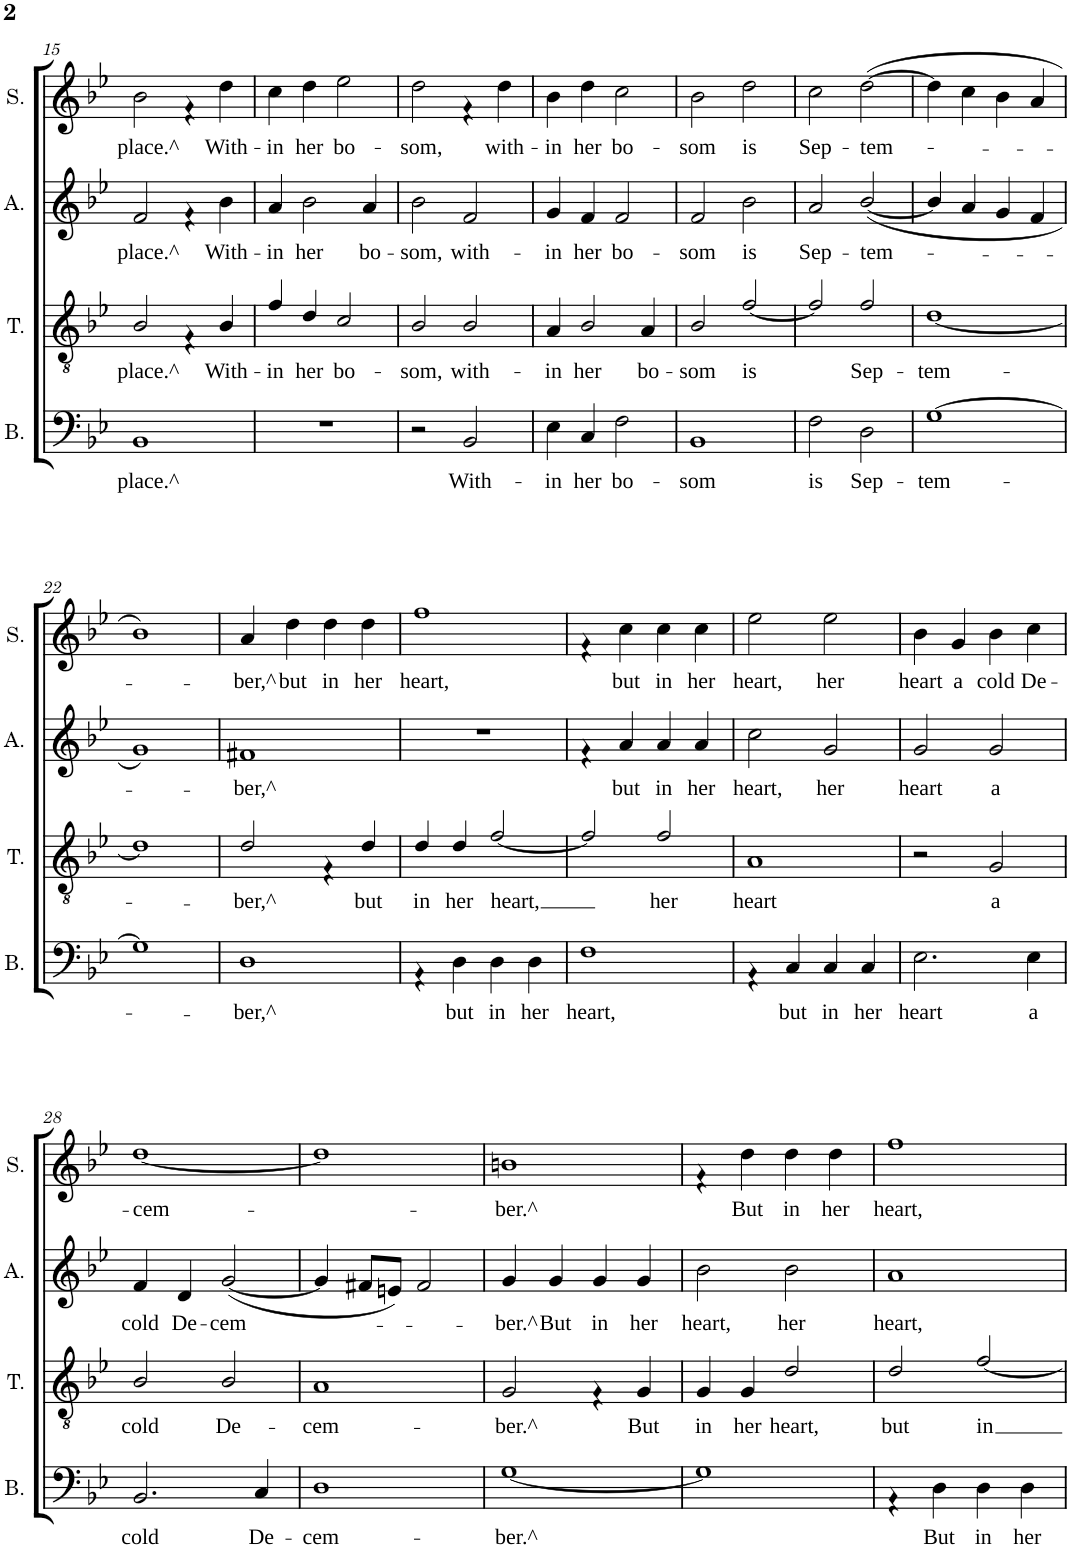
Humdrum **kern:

**kern	**text	**kern	**text	**kern	**text	**kern	**text
*part4	*part4	*part3	*part3	*part2	*part2	*part1	*part1
*staff4	*staff4	*staff3	*staff3	*staff2	*staff2	*staff1	*staff1
*I"Bass	*	*I"Tenor	*	*I"Alto	*	*I"Soprano	*
*I'B.	*	*I'T.	*	*I'A.	*	*I'S.	*
!!LO:PB:g=z
*clefF4	*	*clefGv2	*	*clefG2	*	*clefG2	*
*k[b-e-]	*	*k[b-e-]	*	*k[b-e-]	*	*k[b-e-]	*
*M2/2	*	*M2/2	*	*M2/2	*	*M2/2	*
=15	=15	=15	=15	=15	=15	=15	=15
!	!LO:LY:b	!	!LO:LY:b	!	!LO:LY:b	!	!LO:LY:b
1BB-	place.^	2B-/	place.^	2f/	place.^	2b-\	place.^
.	.	4rF	.	4rf	.	4rf	.
!	!	!	!LO:LY:b	!	!LO:LY:b	!	!LO:LY:b
.	.	4B-/	With-	4b-\	With-	4dd\	With-
=16	=16	=16	=16	=16	=16	=16	=16
!	!	!	!LO:LY:b	!	!LO:LY:b	!	!LO:LY:b
1r	.	4f/	-in	4a/	-in	4cc\	-in
!	!	!	!LO:LY:b	!	!LO:LY:b	!	!LO:LY:b
.	.	4d/	her	2b-\	her	4dd\	her
!	!	!	!LO:LY:b	!	!	!	!LO:LY:b
.	.	2c/	bo-	.	.	2ee-\	bo-
!	!	!	!	!	!LO:LY:b	!	!
.	.	.	.	4a/	bo-	.	.
=17	=17	=17	=17	=17	=17	=17	=17
!	!	!	!LO:LY:b	!	!LO:LY:b	!	!LO:LY:b
2r	.	2B-/	-som,	2b-\	-som,	2dd\	-som,
!	!LO:LY:b	!	!LO:LY:b	!	!LO:LY:b	!	!
2BB-/	With-	2B-/	with-	2f/	with-	4rf	.
!	!	!	!	!	!	!	!LO:LY:b
.	.	.	.	.	.	4dd\	with-
=18	=18	=18	=18	=18	=18	=18	=18
!	!LO:LY:b	!	!LO:LY:b	!	!LO:LY:b	!	!LO:LY:b
4E-\	-in	4A/	-in	4g/	-in	4b-\	-in
!	!LO:LY:b	!	!LO:LY:b	!	!LO:LY:b	!	!LO:LY:b
4C/	her	2B-/	her	4f/	her	4dd\	her
!	!LO:LY:b	!	!	!	!LO:LY:b	!	!LO:LY:b
2F\	bo-	.	.	2f/	bo-	2cc\	bo-
!	!	!	!LO:LY:b	!	!	!	!
.	.	4A/	bo-	.	.	.	.
=19	=19	=19	=19	=19	=19	=19	=19
!	!LO:LY:b	!	!LO:LY:b	!	!LO:LY:b	!	!LO:LY:b
1BB-	-som	2B-/	-som	2f/	-som	2b-\	-som
!	!	!	!LO:LY:b	!	!LO:LY:b	!	!LO:LY:b
.	.	[<2f/	is	2b-\	is	2dd\	is
=20	=20	=20	=20	=20	=20	=20	=20
!	!LO:LY:b	!	!	!	!LO:LY:b	!	!LO:LY:b
2F\	is	2f/]	.	2a/	Sep-	2cc\	Sep-
!	!LO:LY:b	!	!LO:LY:b	!	!LO:LY:b	!	!LO:LY:b
2D\	Sep-	2f/	Sep-	(<[<2b-/	-tem-	(>[>2dd\	-tem-
=21	=21	=21	=21	=21	=21	=21	=21
!	!LO:LY:b	!	!LO:LY:b	!	!	!	!
[>1G	-tem-	[<1d	-tem-	4b-/]	.	4dd\]	.
.	.	.	.	4a/	.	4cc\	.
.	.	.	.	4g/	.	4b-\	.
.	.	.	.	4f/	.	4a/	.
!!LO:LB:g=z
=22	=22	=22	=22	=22	=22	=22	=22
1G]	.	1d]	.	1g)	.	1b-)	.
=23	=23	=23	=23	=23	=23	=23	=23
!	!LO:LY:b	!	!LO:LY:b	!	!LO:LY:b	!	!LO:LY:b
1D	-ber,^	2d/	-ber,^	1f#X	-ber,^	4a/	-ber,^
!	!	!	!	!	!	!	!LO:LY:b
.	.	.	.	.	.	4dd\	but
!	!	!	!	!	!	!	!LO:LY:b
.	.	4rF	.	.	.	4dd\	in
!	!	!	!LO:LY:b	!	!	!	!LO:LY:b
.	.	4d/	but	.	.	4dd\	her
=24	=24	=24	=24	=24	=24	=24	=24
!	!	!	!LO:LY:b	!	!	!	!LO:LY:b
4rAA	.	4d/	in	1r	.	1ff	heart,
!	!LO:LY:b	!	!LO:LY:b	!	!	!	!
4D\	but	4d/	her	.	.	.	.
!	!LO:LY:b	!	!LO:LY:b	!	!	!	!
4D\	in	[<2f/	heart,	.	.	.	.
!	!LO:LY:b	!	!	!	!	!	!
4D\	her	.	.	.	.	.	.
=25	=25	=25	=25	=25	=25	=25	=25
!	!LO:LY:b	!	!	!	!	!	!
1F	heart,	2f/]	.	4rf	.	4rf	.
!	!	!	!	!	!LO:LY:b	!	!LO:LY:b
.	.	.	.	4a/	but	4cc\	but
!	!	!	!LO:LY:b	!	!LO:LY:b	!	!LO:LY:b
.	.	2f/	her	4a/	in	4cc\	in
!	!	!	!	!	!LO:LY:b	!	!LO:LY:b
.	.	.	.	4a/	her	4cc\	her
=26	=26	=26	=26	=26	=26	=26	=26
!	!	!	!LO:LY:b	!	!LO:LY:b	!	!LO:LY:b
4rAA	.	1A	heart	2cc\	heart,	2ee-\	heart,
!	!LO:LY:b	!	!	!	!	!	!
4C/	but	.	.	.	.	.	.
!	!LO:LY:b	!	!	!	!LO:LY:b	!	!LO:LY:b
4C/	in	.	.	2g/	her	2ee-\	her
!	!LO:LY:b	!	!	!	!	!	!
4C/	her	.	.	.	.	.	.
=27	=27	=27	=27	=27	=27	=27	=27
!	!LO:LY:b	!	!	!	!LO:LY:b	!	!LO:LY:b
2.E-\	heart	2r	.	2g/	heart	4b-\	heart
!	!	!	!	!	!	!	!LO:LY:b
.	.	.	.	.	.	4g/	a
!	!	!	!LO:LY:b	!	!LO:LY:b	!	!LO:LY:b
.	.	2G/	a	2g/	a	4b-\	cold
!	!LO:LY:b	!	!	!	!	!	!LO:LY:b
4E-\	a	.	.	.	.	4cc\	De-
!!LO:LB:g=z
=28	=28	=28	=28	=28	=28	=28	=28
!	!LO:LY:b	!	!LO:LY:b	!	!LO:LY:b	!	!LO:LY:b
2.BB-/	cold	2B-/	cold	4f/	cold	[<1dd	-cem-
!	!	!	!	!	!LO:LY:b	!	!
.	.	.	.	4d/	De-	.	.
!	!	!	!LO:LY:b	!	!LO:LY:b	!	!
.	.	2B-/	De-	(<[<2g/	-cem	.	.
!	!LO:LY:b	!	!	!	!	!	!
4C/	De-	.	.	.	.	.	.
=29	=29	=29	=29	=29	=29	=29	=29
!	!LO:LY:b	!	!LO:LY:b	!	!	!	!
1D	-cem-	1A	-cem-	4g/]	.	1dd]	.
.	.	.	.	8f#X/L	.	.	.
.	.	.	.	8en/J)	.	.	.
.	.	.	.	2f#/	.	.	.
=30	=30	=30	=30	=30	=30	=30	=30
!	!LO:LY:b	!	!LO:LY:b	!	!LO:LY:b	!	!LO:LY:b
[<1G	-ber.^	2G/	-ber.^	4g/	-ber.^	1bn	-ber.^
!	!	!	!	!	!LO:LY:b	!	!
.	.	.	.	4g/	But	.	.
!	!	!	!	!	!LO:LY:b	!	!
.	.	4rF	.	4g/	in	.	.
!	!	!	!LO:LY:b	!	!LO:LY:b	!	!
.	.	4G/	But	4g/	her	.	.
=31	=31	=31	=31	=31	=31	=31	=31
!	!	!	!LO:LY:b	!	!LO:LY:b	!	!
1G]	.	4G/	in	2b-\	heart,	4rf	.
!	!	!	!LO:LY:b	!	!	!	!LO:LY:b
.	.	4G/	her	.	.	4dd\	But
!	!	!	!LO:LY:b	!	!LO:LY:b	!	!LO:LY:b
.	.	2d/	heart,	2b-\	her	4dd\	in
!	!	!	!	!	!	!	!LO:LY:b
.	.	.	.	.	.	4dd\	her
=32	=32	=32	=32	=32	=32	=32	=32
!	!	!	!LO:LY:b	!	!LO:LY:b	!	!LO:LY:b
4rAA	.	2d/	but	1a	heart,	1ff	heart,
!	!LO:LY:b	!	!	!	!	!	!
4D\	But	.	.	.	.	.	.
!	!LO:LY:b	!	!LO:LY:b	!	!	!	!
4D\	in	[<2f/	in	.	.	.	.
!	!LO:LY:b	!	!	!	!	!	!
4D\	her	.	.	.	.	.	.
=	=	=	=	=	=	=	=
*-	*-	*-	*-	*-	*-	*-	*-
